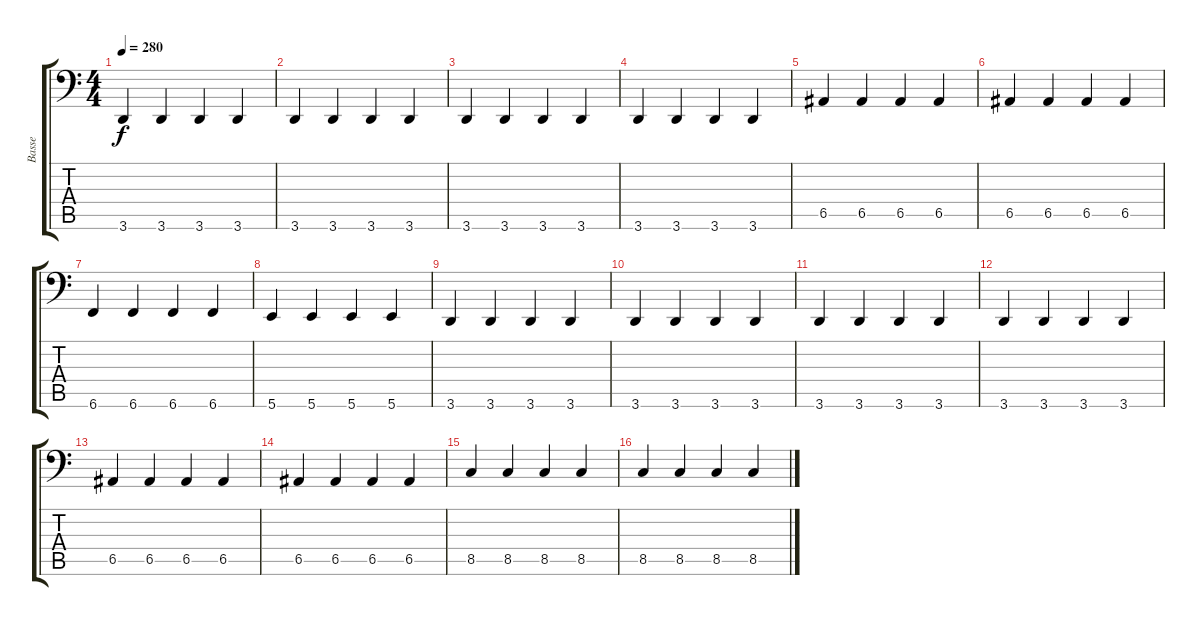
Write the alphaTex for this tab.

\track ("Basse" "Basse") {instrument electricbassfinger}
\staff {score tabs}
\tuning (C3 G2 D2 A1 E1 B0) {hide}
\ts (4 4)
\tempo 280
\clef f4
\ks c
3.6.4{dy f} 3.6.4 3.6.4 3.6.4 |
3.6.4 3.6.4 3.6.4 3.6.4 |
3.6.4 3.6.4 3.6.4 3.6.4 |
3.6.4 3.6.4 3.6.4 3.6.4 |
6.5.4 6.5.4 6.5.4 6.5.4 |
6.5.4 6.5.4 6.5.4 6.5.4 |
6.6.4 6.6.4 6.6.4 6.6.4 |
5.6.4 5.6.4 5.6.4 5.6.4 |
3.6.4 3.6.4 3.6.4 3.6.4 |
3.6.4 3.6.4 3.6.4 3.6.4 |
3.6.4 3.6.4 3.6.4 3.6.4 |
3.6.4 3.6.4 3.6.4 3.6.4 |
6.5.4 6.5.4 6.5.4 6.5.4 |
6.5.4 6.5.4 6.5.4 6.5.4 |
8.5.4 8.5.4 8.5.4 8.5.4 |
8.5.4 8.5.4 8.5.4 8.5.4
